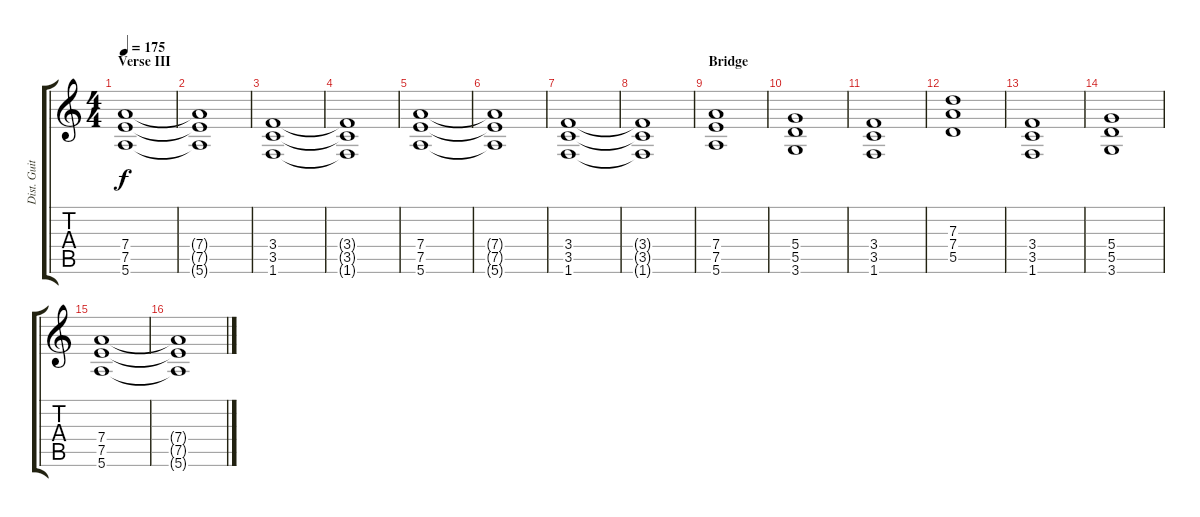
\track ("Dist. Guitar I" "Dist. Guit") {instrument distortionguitar}
\staff {score tabs}
\tuning (E4 B3 G3 D3 A2 E2) {hide}
\ts (4 4)
\section ("" "Verse III")
\tempo 175
\clef g2
\ks c
(7.4 7.5 5.6).1{dy f} |
(7.4{t} 7.5{t} 5.6{t}).1 |
(3.4 3.5 1.6).1 |
(3.4{t} 3.5{t} 1.6{t}).1 |
(7.4 7.5 5.6).1 |
(7.4{t} 7.5{t} 5.6{t}).1 |
(3.4 3.5 1.6).1 |
(3.4{t} 3.5{t} 1.6{t}).1 |
\section ("" "Bridge")
(7.4 7.5 5.6).1 |
(5.4 5.5 3.6).1 |
(3.4 3.5 1.6).1 |
(7.3 7.4 5.5).1 |
(3.4 3.5 1.6).1 |
(5.4 5.5 3.6).1 |
(7.4 7.5 5.6).1 |
(7.4{t} 7.5{t} 5.6{t}).1
